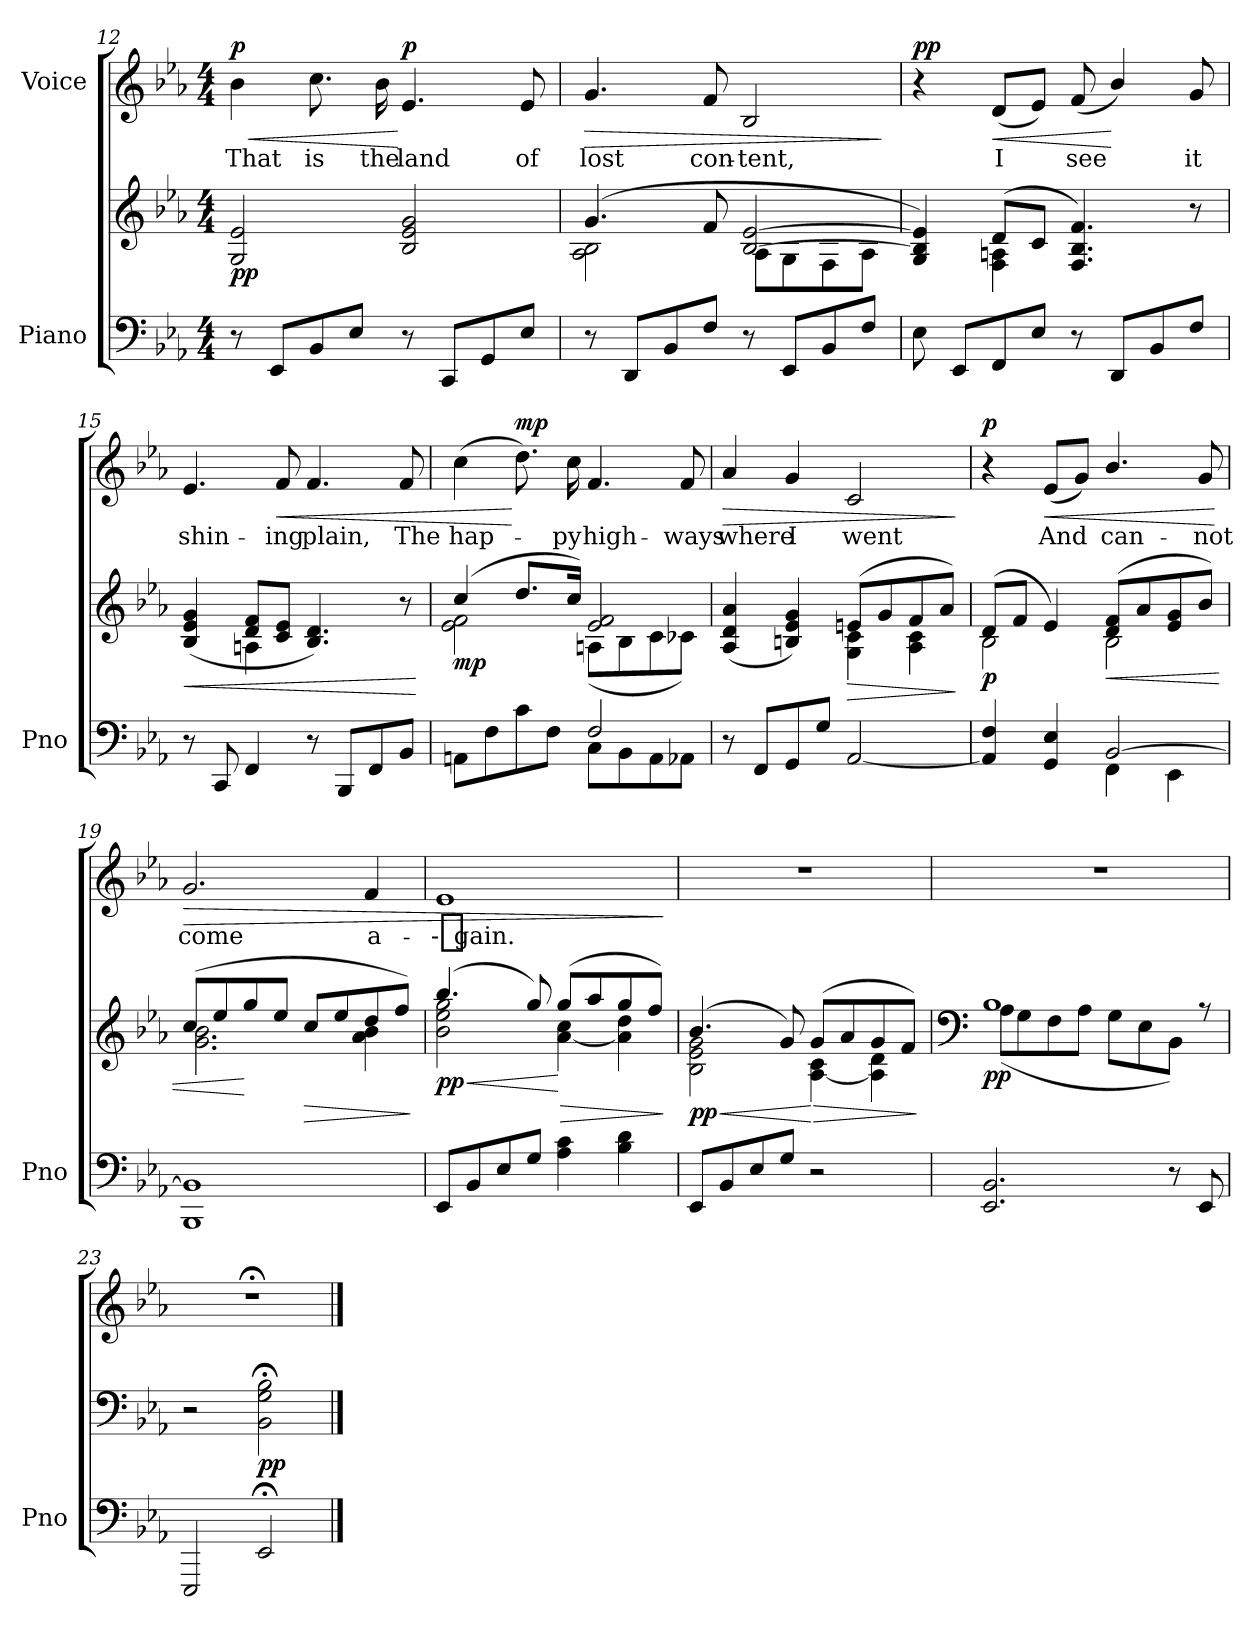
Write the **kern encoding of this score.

**kern	**kern	**dynam	**kern	**text	**dynam
*part2	*part2	*part2	*part1	*part1	*part1
*staff3	*staff2	*staff2/3	*staff1	*staff1	*staff1
*I"Piano	*	*	*I"Voice	*	*
*I'Pno	*	*	*	*	*
*clefF4	*clefG2	*	*clefG2	*	*
*k[b-e-a-]	*k[b-e-a-]	*	*k[b-e-a-]	*	*
*M4/4	*M4/4	*	*M4/4	*	*
*MM78	*MM78	*	*MM78	*	*
=12	=12	=12	=12	=12	=12
!	!	!LO:DY:b	!	!LO:LY:b	!LO:HP:b
!	!	!	!	!	!LO:DY:n=1:a
8r	2G/ 2e-/	pp	4b-\	That	< p
8EE-/L	.	.	.	.	.
!	!	!	!	!LO:LY:b	!
8BB-/	.	.	8.cc\	is	.
8E-/J	.	.	.	.	.
!	!	!	!	!LO:LY:b	!
.	.	.	16b-\	the	.
!	!	!	!	!LO:LY:b	!LO:DY:n=2:a
8r	2B-/ 2e-/ 2g/	.	4.e-/	land	[ p
8CC/L	.	.	.	.	.
8GG/	.	.	.	.	.
!	!	!	!	!LO:LY:b	!
8E-/J	.	.	8e-/	of	.
=13	=13	=13	=13	=13	=13
*	*^	*	*	*	*
!	!	!	!	!	!LO:LY:b	!LO:HP:b
8r	(>4.g/	2A-\ 2B-\	.	4.g/	lost	>
8DD/L	.	.	.	.	.	.
8BB-/	.	.	.	.	.	.
!	!	!	!	!	!LO:LY:b	!
8F/J	8f/	.	.	8f/	con-	.
!	!	!	!	!	!LO:LY:b	!
8r	[2B-/ [2e-/	8A-\L	.	2B-/	-tent,	.
8EE-/L	.	8G\	.	.	.	.
8BB-/	.	8F\	.	.	.	.
8F/J	.	8A-\J	.	.	.	.
*	*v	*v	*	*	*	*
.	.	.	.	.	]
!!LO:LB:g=z
=14	=14	=14	=14	=14	=14
*	*^	*	*	*	*
!	!	!	!	!	!	!LO:DY:a
8E-\	4G/ 4B-/] 4e-/])	4ryy	.	4r	.	pp
8EE-/L	.	.	.	.	.	.
!	!	!	!	!	!LO:LY:b	!LO:HP:b
8FF/	(>8d/L	4F\ 4An\	.	(<8d/L	I	<
8E-/J	8c/J	.	.	8e-/J)	.	.
!	!	!	!	!	!LO:LY:b	!
8r	4.F/ 4.B-/ 4.f/)	2ryy	.	(<8f/	see	.
8DD/L	.	.	.	4b-/)	.	[
8BB-/	.	.	.	.	.	.
!	!	!	!	!	!LO:LY:b	!
8F/J	8r	.	.	8g/	it	.
=15	=15	=15	=15	=15	=15	=15
!	!	!	!LO:HP:b	!	!LO:LY:b	!
8r	(>4B-/ 4e-/ 4g/	4ryy	<	4.e-/	shin-	.
8CC/	.	.	.	.	.	.
4FF/	8d/ 8f/L	4An\	.	.	.	.
!	!	!	!	!	!LO:LY:b	!LO:HP:b
.	8c/ 8e-/J	.	.	8f/	-ing	<
!	!	!	!	!	!LO:LY:b	!
8r	4.B-/ 4.d/)	2ryy	.	4.f/	plain,	.
8BBB-/L	.	.	.	.	.	.
8FF/	.	.	.	.	.	.
!	!	!	!	!	!LO:LY:b	!
8BB-/J	8r	.	.	8f/	The	.
*	*v	*v	*	*	*	*
.	.	[	.	.	.
=16	=16	=16	=16	=16	=16
*^	*^	*	*	*	*
!	!	!	!	!LO:DY:b	!	!LO:LY:b	!
8AAn\L	2ryy	(>4cc/	2e-\ 2f\	mp	(>4cc\	hap-	.
8F\	.	.	.	.	.	.	.
!	!	!	!	!	!	!	!LO:DY:n=1:a
8c\	.	8.dd/L	.	.	8.dd\)	.	[ mp
8F\J	.	.	.	.	.	.	.
!	!	!	!	!	!	!LO:LY:b	!
.	.	16cc/Jk)	.	.	16cc\	-py	.
!	!	!	!	!	!	!LO:LY:b	!
2F/	8C\L	2e-/ 2f/	(<8An\L	.	4.f/	high-	.
.	8BB-\	.	8B-\	.	.	.	.
.	8AA\	.	8c\	.	.	.	.
!	!	!	!	!	!	!LO:LY:b	!
.	8AA-X\J	.	8c-X\J)	.	8f/	-ways	.
!!LO:LB:g=z
=17	=17	=17	=17	=17	=17	=17	=17
!	!	!	!	!	!	!LO:LY:b	!LO:HP:b
*v	*v	*	*	*	*	*	*
8r	(>4A-/ 4d/ 4a-/	2ryy	.	4a-/	where	>
8FF/L	.	.	.	.	.	.
!	!	!	!	!	!LO:LY:b	!
8GG/	4Bn/ 4e-/ 4g/)	.	.	4g/	I	.
8G/J	.	.	.	.	.	.
!	!	!	!LO:HP:b	!	!LO:LY:b	!
[2AA-/	(>8en/L	4G\ 4c\	>	2c/	went	.
.	8g/	.	.	.	.	.
.	8f/	4A-\ 4c\	.	.	.	.
.	8a-/J)	.	.	.	.	.
*	*v	*v	*	*	*	*
.	.	]	.	.	]
=18	=18	=18	=18	=18	=18
*^	*^	*	*	*	*
!	!	!	!	!LO:DY:b	!	!	!LO:DY:a
4AA-/] 4F/	2ryy	(>8d/L	2B-\	p	4r	.	p
.	.	8f/J	.	.	.	.	.
*	*	*	*	*	*MM76	*	*
!	!	!	!	!	!	!LO:LY:b	!LO:HP:b
4GG/ 4E-/	.	4e-/)	.	.	(<8e-/L	And	<
.	.	.	.	.	8g/J)	.	.
!	!	!	!	!LO:HP:b	!	!LO:LY:b	!
[2BB-/	4FF\	(>8d/ 8f/L	2B-\	<	4.b-/	can-	.
.	.	8a-/	.	.	.	.	.
.	4EE-\	8e-/ 8g/	.	.	.	.	.
!	!	!	!	!	!	!LO:LY:b	!
.	.	8b-/J)	.	.	8g/	-not	.
*v	*v	*	*	*	*	*	*
*	*v	*v	*	*	*	*
.	.	.	.	.	[
=19	=19	=19	=19	=19	=19
*	*^	*	*	*	*
!	!	!	!	!	!LO:LY:b	!LO:HP:b
1BBB- 1BB-]	(>8cc/L	2.g\ 2.b-\	.	2.g/	come	>
.	8ee-/	.	.	.	.	.
.	8gg/	.	[	.	.	.
.	8ee-/J	.	.	.	.	.
!	!	!	!LO:HP:b	!	!	!
.	8cc/L	.	>	.	.	.
.	8ee-/	.	.	.	.	.
!	!	!	!	!	!LO:LY:b	!
.	8dd/	4a-\ 4b-\	.	4f/	a-	.
.	8ff/J)	.	.	.	.	.
*	*v	*v	*	*	*	*
.	.	]	.	.	.
!!LO:LB:g=z
=20	=20	=20	=20	=20	=20
*	*	*	*MM78	*	*
!	!	!LO:HP:b	!	!LO:LY:b	!
*	*^	*	*	*	*
!	!	!	!LO:DY:n=1:b	!	!	!
8EE-/L	(>4.bb-/	2b-\ 2ee-\ 2gg\	< pp	1e-	-- gain.	.
8BB-/	.	.	.	.	.	.
8E-/	.	.	.	.	.	.
8G/J	8gg/)	.	.	.	.	.
!	!	!	!LO:HP:n=1:b	!	!	!
4A-\ 4c\	(>8gg/L	[4a-\ 4cc\	[ >	.	.	.
.	8aa-/	.	.	.	.	.
4B-\ 4d\	8gg/	4a-\] 4dd\	.	.	.	.
.	8ff/J)	.	.	.	.	.
*	*v	*v	*	*	*	*
.	.	]	.	.	]
=21	=21	=21	=21	=21	=21
!	!	!LO:HP:b	!	!	!
*	*^	*	*	*	*
!	!	!	!LO:DY:n=1:b	!	!	!
8EE-/L	(>4.b-/	2B-\ 2e-\ 2g\	< pp	1r	.	.
8BB-/	.	.	.	.	.	.
8E-/	.	.	.	.	.	.
8G/J	8g/)	.	.	.	.	.
!	!	!	!LO:HP:n=1:b	!	!	!
2r	(>8g/L	[4A-\ 4c\	[ >	.	.	.
.	8a-/	.	.	.	.	.
.	8g/	4A-\] 4d\	.	.	.	.
.	8f/J)	.	.	.	.	.
*	*v	*v	*	*	*	*
.	.	]	.	.	.
=22	=22	=22	=22	=22	=22
*	*clefF4	*	*	*	*
*	*	*	*MM76	*	*
*	*^	*	*	*	*
!	!	!	!LO:DY:b	!	!	!
*	*	*	*	*^	*	*
2.EE-/ 2.BB-/	1B-	(<8A-\L	pp	1r	2ryy	.	.
.	.	8G\	.	.	.	.	.
.	.	8F\	.	.	.	.	.
.	.	8A-\J	.	.	.	.	.
*	*	*	*	*MM72	*	*	*
.	.	8G\L	.	.	2ryy	.	.
.	.	8E-\	.	.	.	.	.
8r	.	8BB-\J)	.	.	.	.	.
8EE-/	.	8rA	.	.	.	.	.
*	*v	*v	*	*	*	*	*
*	*	*	*v	*v	*	*
=23	=23	=23	=23	=23	=23
*	*	*	*MM60	*	*
2EEE-/	2r	.	1r;<	.	.
!	!	!LO:DY:b	!	!	!
2EE-;</	2BB-\;< 2G\;< 2B-\;<	pp	.	.	.
==	==	==	==	==	==
*-	*-	*-	*-	*-	*-
